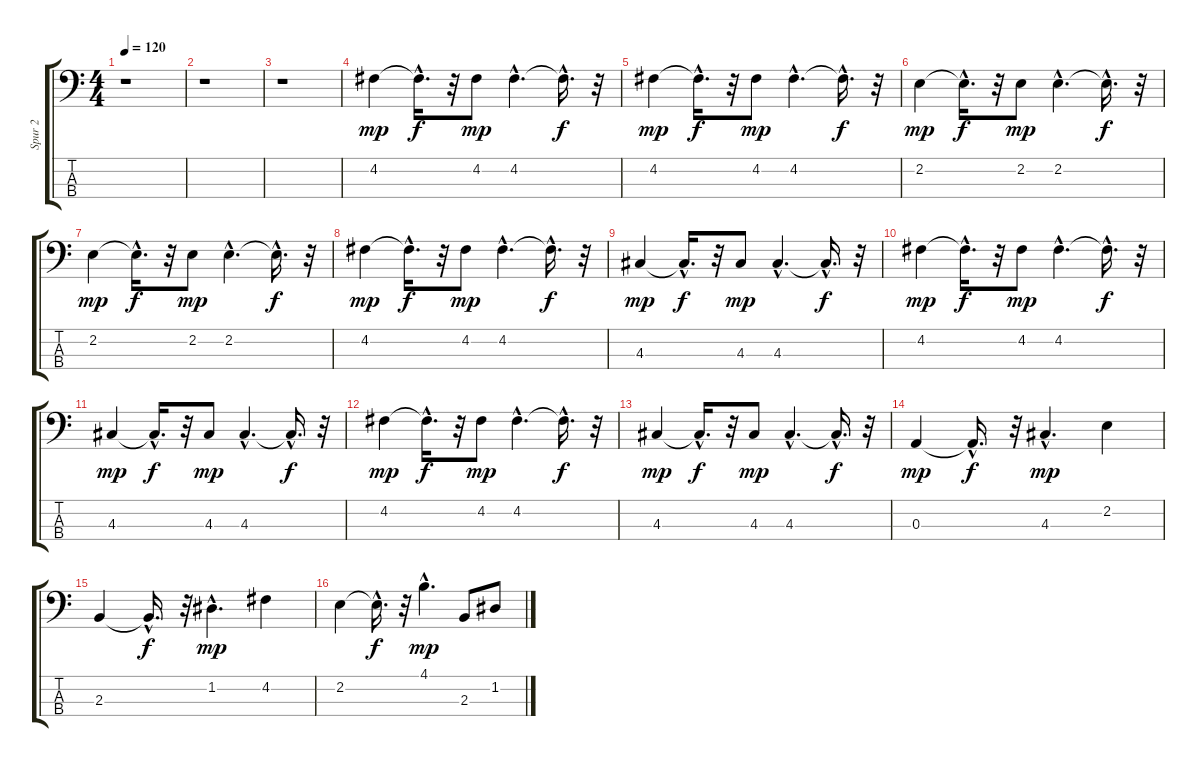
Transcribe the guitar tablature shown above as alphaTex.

\track ("Spur 2" "Spur 2") {instrument fretlessbass}
\staff {score tabs}
\tuning (G2 D2 A1 E1) {hide}
\ts (4 4)
\tempo 120
\clef f4
\ks c
r.1{dy mp instrument fretlessbass} |
r.1 |
r.1 |
4.2.4 4.2{hac t}.16{d dy f} r.32 4.2.8{dy mp} 4.2{hac}.4{d} 4.2{hac t}.16{d dy f} r.32 |
4.2.4{dy mp} 4.2{hac t}.16{d dy f} r.32 4.2.8{dy mp} 4.2{hac}.4{d} 4.2{hac t}.16{d dy f} r.32 |
2.2.4{dy mp} 2.2{hac t}.16{d dy f} r.32 2.2.8{dy mp} 2.2{hac}.4{d} 2.2{hac t}.16{d dy f} r.32 |
2.2.4{dy mp} 2.2{hac t}.16{d dy f} r.32 2.2.8{dy mp} 2.2{hac}.4{d} 2.2{hac t}.16{d dy f} r.32 |
4.2.4{dy mp} 4.2{hac t}.16{d dy f} r.32 4.2.8{dy mp} 4.2{hac}.4{d} 4.2{hac t}.16{d dy f} r.32 |
4.3.4{dy mp} 4.3{hac t}.16{d dy f} r.32 4.3.8{dy mp} 4.3{hac}.4{d} 4.3{hac t}.16{d dy f} r.32 |
4.2.4{dy mp} 4.2{hac t}.16{d dy f} r.32 4.2.8{dy mp} 4.2{hac}.4{d} 4.2{hac t}.16{d dy f} r.32 |
4.3.4{dy mp} 4.3{hac t}.16{d dy f} r.32 4.3.8{dy mp} 4.3{hac}.4{d} 4.3{hac t}.16{d dy f} r.32 |
4.2.4{dy mp} 4.2{hac t}.16{d dy f} r.32 4.2.8{dy mp} 4.2{hac}.4{d} 4.2{hac t}.16{d dy f} r.32 |
4.3.4{dy mp} 4.3{hac t}.16{d dy f} r.32 4.3.8{dy mp} 4.3{hac}.4{d} 4.3{hac t}.16{d dy f} r.32 |
0.3.4{dy mp} 0.3{hac t}.16{d dy f} r.32 4.3{hac}.4{d dy mp} 2.2.4 |
2.3.4 2.3{hac t}.16{d dy f} r.32 1.2{hac}.4{d dy mp} 4.2.4 |
2.2.4 2.2{hac t}.16{d dy f} r.32 4.1{hac}.4{d dy mp} 2.3.8 1.2.8
